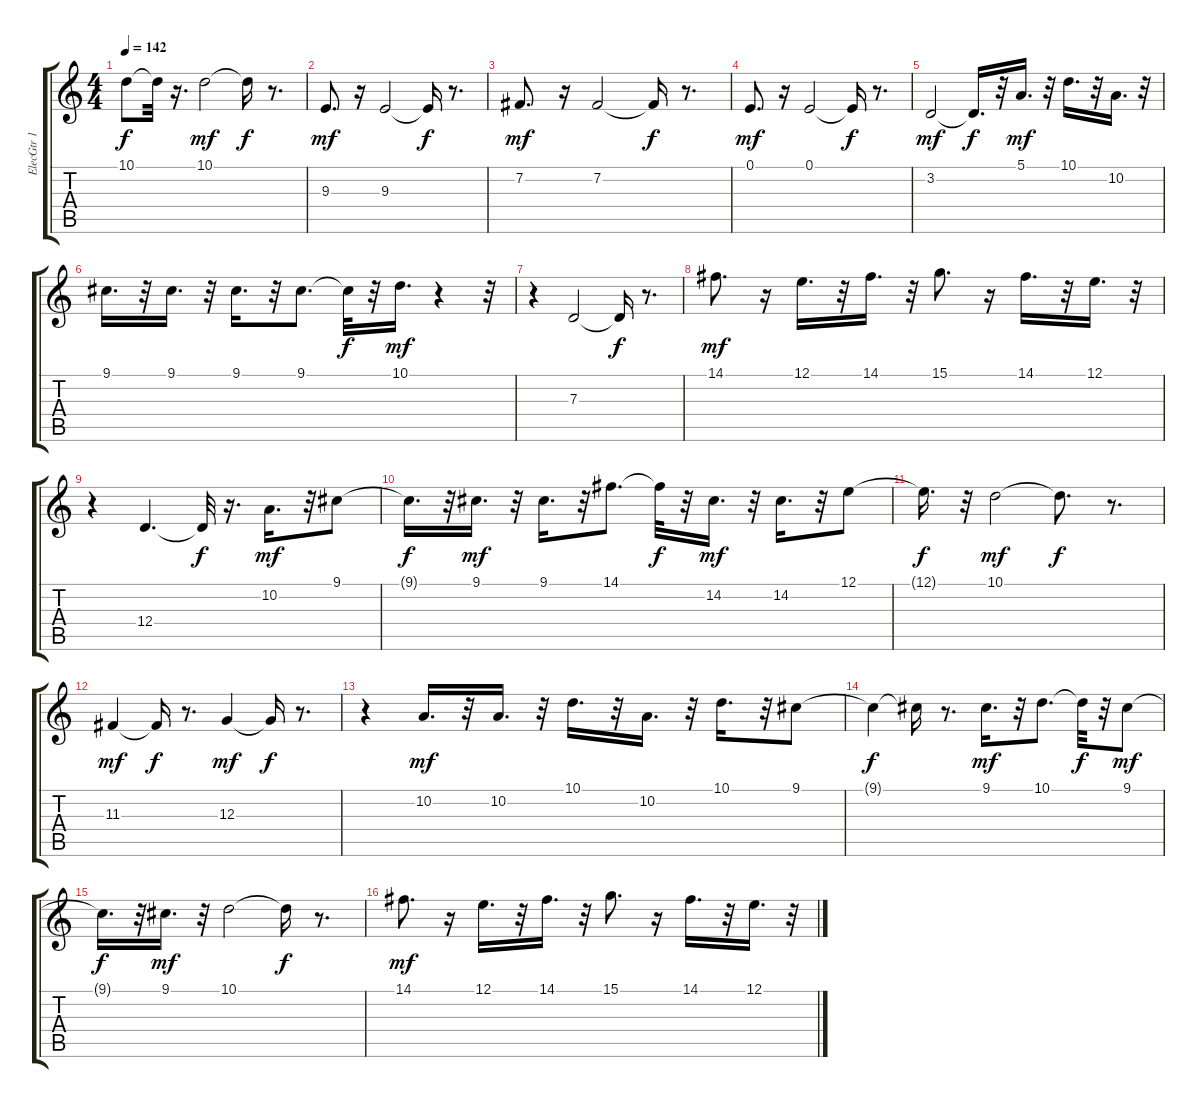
\track ("ElecGtr 1" "ElecGtr 1") {instrument lead8bassandlead}
\staff {score tabs}
\tuning (E4 B3 G3 D3 A2 E2) {hide}
\ts (4 4)
\tempo 142
\clef g2
\ks c
10.1{t}.8{dy f} 10.1{t}.32 r.16{d} 10.1.2{dy mf} 10.1{t}.16{dy f} r.8{d} |
9.3.8{d dy mf} r.16 9.3.2 9.3{t}.16{dy f} r.8{d} |
7.2.8{d dy mf} r.16 7.2.2 7.2{t}.16{dy f} r.8{d} |
0.1.8{d dy mf} r.16 0.1.2 0.1{t}.16{dy f} r.8{d} |
3.2.2{dy mf} 3.2{t}.16{d dy f} r.32 5.1.16{d dy mf} r.32 10.1.16{d} r.32 10.2.16{d} r.32 |
9.1.16{d} r.32 9.1.16{d} r.32 9.1.16{d} r.32 9.1.8{d} 9.1{t}.32{dy f} r.32 10.1.16{d dy mf} r.4 r.32 |
r.4 7.3.2 7.3{t}.16{dy f} r.8{d} |
14.1.8{d dy mf} r.16 12.1.16{d} r.32 14.1.16{d} r.32 15.1.8{d} r.16 14.1.16{d} r.32 12.1.16{d} r.32 |
r.4 12.4.4{d} 12.4{t}.32{dy f} r.16{d} 10.2.16{d dy mf} r.32 9.1.8 |
9.1{t}.16{d dy f} r.32 9.1.16{d dy mf} r.32 9.1.16{d} r.32 14.1.8{d} 14.1{t}.32{dy f} r.32 14.2.16{d dy mf} r.32 14.2.16{d} r.32 12.1.8 |
12.1{t}.16{d dy f} r.32 10.1.2{dy mf} 10.1{t}.8{d dy f} r.8{d} |
11.3.4{dy mf} 11.3{t}.16{dy f} r.8{d} 12.3.4{dy mf} 12.3{t}.16{dy f} r.8{d} |
r.4 10.2.16{d dy mf} r.32 10.2.16{d} r.32 10.1.16{d} r.32 10.2.16{d} r.32 10.1.16{d} r.32 9.1.8 |
9.1{t}.4{dy f} 9.1{t}.16 r.8{d} 9.1.16{d dy mf} r.32 10.1.8{d} 10.1{t}.32{dy f} r.32 9.1.8{dy mf} |
9.1{t}.16{d dy f} r.32 9.1.16{d dy mf} r.32 10.1.2 10.1{t}.16{dy f} r.8{d} |
14.1.8{d dy mf} r.16 12.1.16{d} r.32 14.1.16{d} r.32 15.1.8{d} r.16 14.1.16{d} r.32 12.1.16{d} r.32
